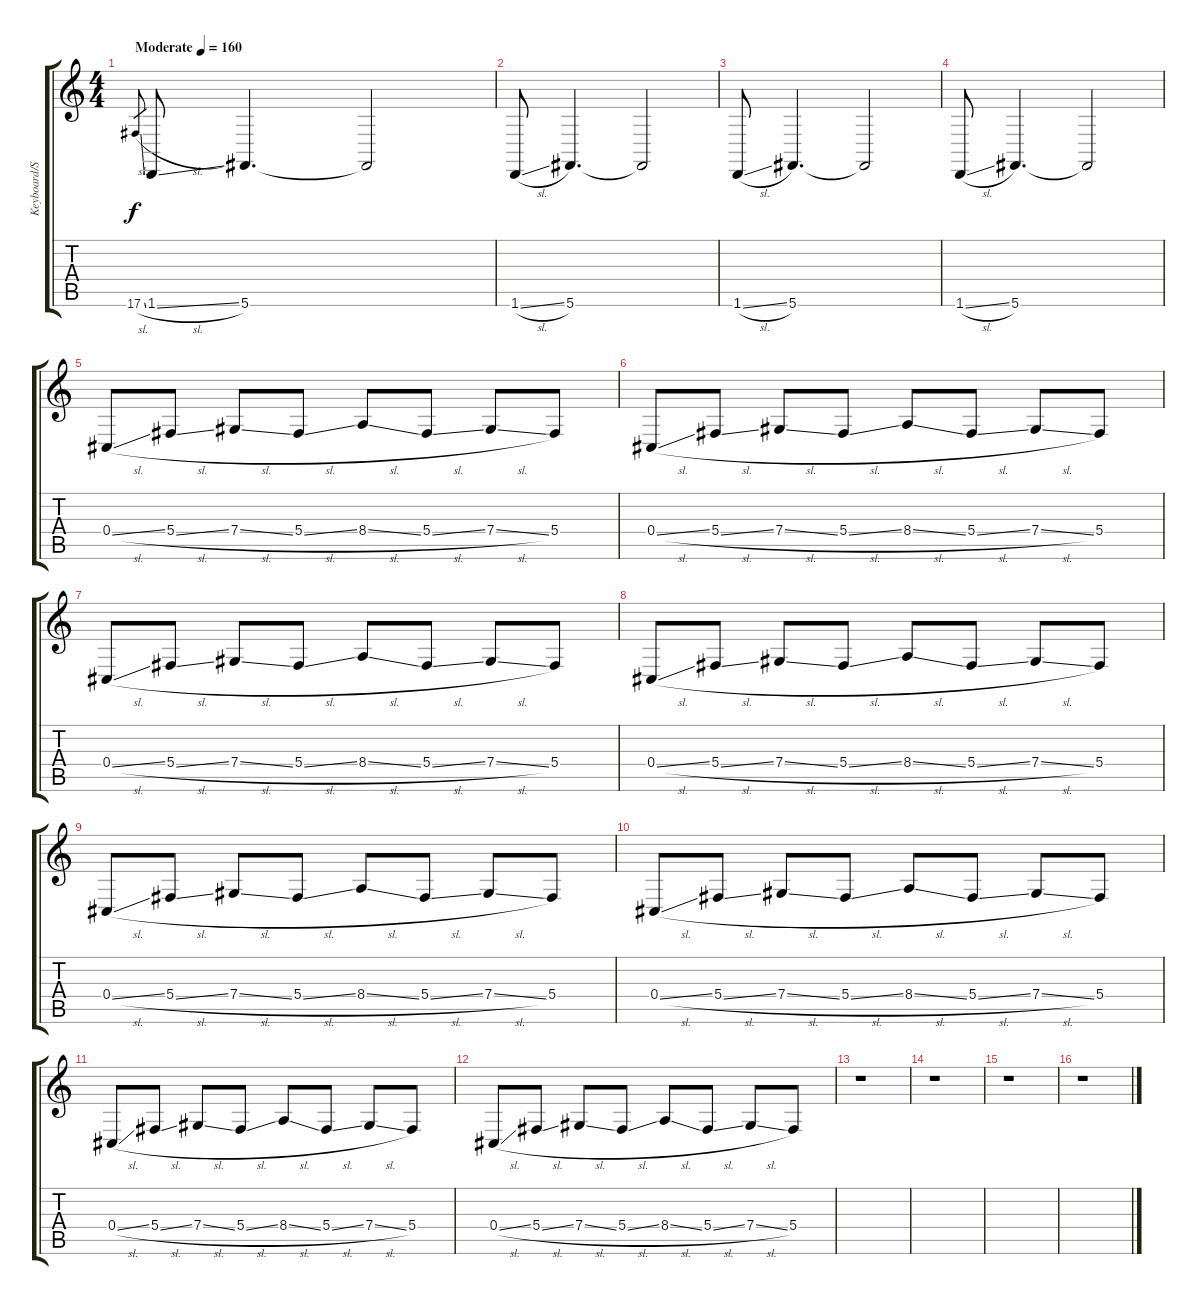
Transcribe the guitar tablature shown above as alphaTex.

\track ("Keyboard/SFX" "Keyboard/S") {instrument lead1square}
\staff {score tabs}
\tuning (Eb4 Bb3 Gb3 Db3 Ab2 Db2) {hide}
\ts (4 4)
\tempo (160 "Moderate")
\clef g2
\ks c
17.6{sl}.8{gr dy f instrument lead1square} 1.6{sl}.8 5.6.4{d} 5.6{t}.2 |
1.6{sl}.8 5.6.4{d} 5.6{t}.2 |
1.6{sl}.8 5.6.4{d} 5.6{t}.2 |
1.6{sl}.8 5.6.4{d} 5.6{t}.2 |
0.4{sl}.8 5.4{sl}.8 7.4{sl}.8 5.4{sl}.8 8.4{sl}.8 5.4{sl}.8 7.4{sl}.8 5.4.8 |
0.4{sl}.8 5.4{sl}.8 7.4{sl}.8 5.4{sl}.8 8.4{sl}.8 5.4{sl}.8 7.4{sl}.8 5.4.8 |
0.4{sl}.8 5.4{sl}.8 7.4{sl}.8 5.4{sl}.8 8.4{sl}.8 5.4{sl}.8 7.4{sl}.8 5.4.8 |
0.4{sl}.8 5.4{sl}.8 7.4{sl}.8 5.4{sl}.8 8.4{sl}.8 5.4{sl}.8 7.4{sl}.8 5.4.8 |
0.4{sl}.8 5.4{sl}.8 7.4{sl}.8 5.4{sl}.8 8.4{sl}.8 5.4{sl}.8 7.4{sl}.8 5.4.8 |
0.4{sl}.8 5.4{sl}.8 7.4{sl}.8 5.4{sl}.8 8.4{sl}.8 5.4{sl}.8 7.4{sl}.8 5.4.8 |
0.4{sl}.8 5.4{sl}.8 7.4{sl}.8 5.4{sl}.8 8.4{sl}.8 5.4{sl}.8 7.4{sl}.8 5.4.8 |
0.4{sl}.8 5.4{sl}.8 7.4{sl}.8 5.4{sl}.8 8.4{sl}.8 5.4{sl}.8 7.4{sl}.8 5.4.8 |
r.1 |
r.1 |
r.1 |
r.1
